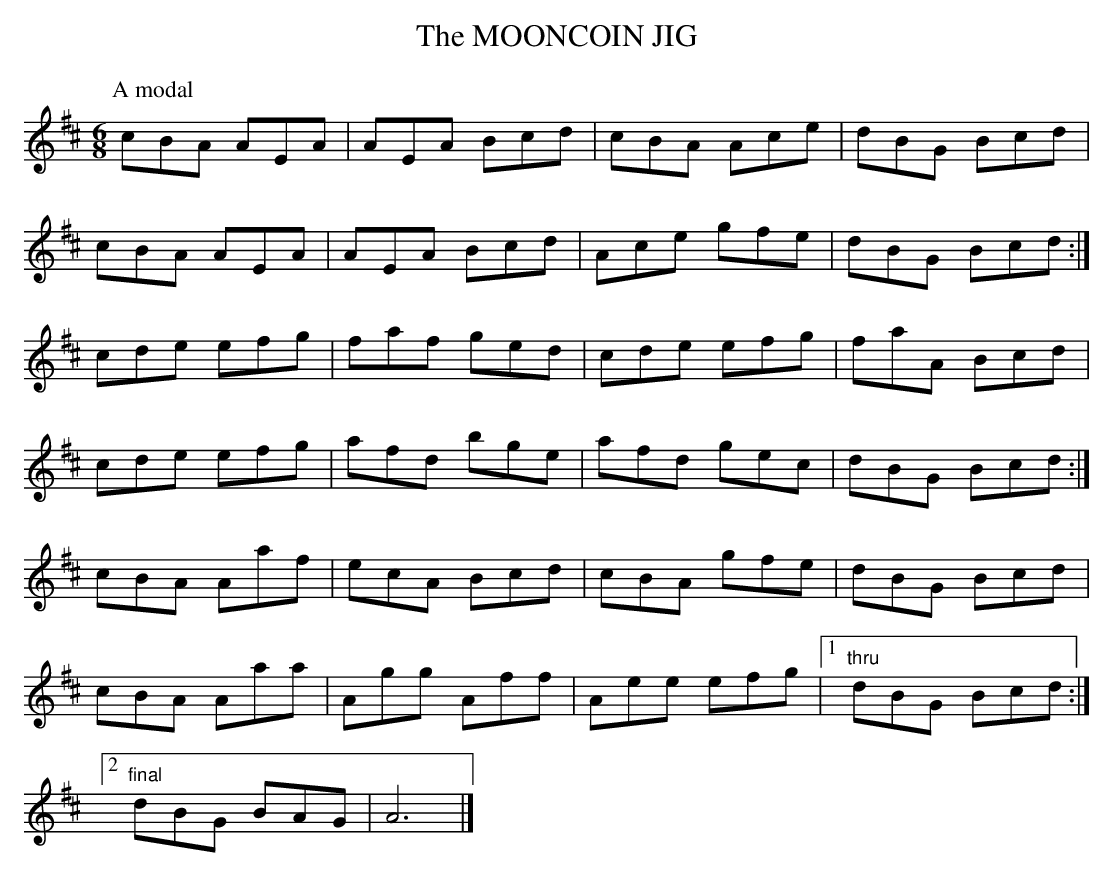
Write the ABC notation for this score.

X:1
T:MOONCOIN JIG, The
only in mm.9,11, and 19. Sounds like it's from the same source as
"Langstrom's Pony".
M:6/8
L:1/8
K:Amix
P:A modal
cBA AEA|AEA Bcd|cBA Ace|dBG Bcd|
cBA AEA|AEA Bcd|Ace gfe|dBG Bcd :|
cde efg|faf ged|cde efg|faA Bcd|
cde efg|afd bge|afd gec|dBG Bcd :|
cBA Aaf|ecA Bcd|cBA gfe|dBG Bcd|
cBA Aaa|Agg Aff|Aee efg|1 "thru"dBG Bcd :|
[2"final" dBG BAG|A6|]
